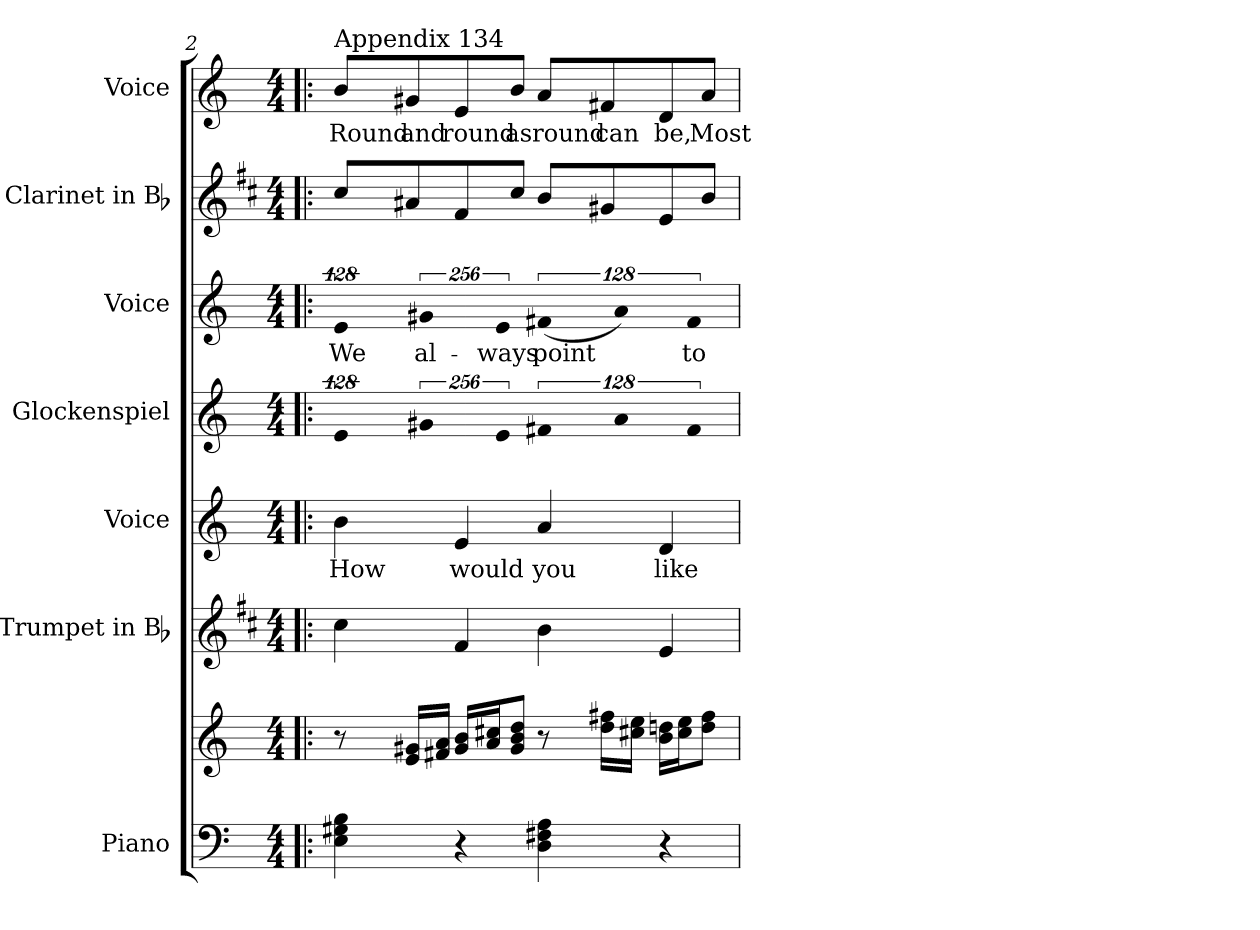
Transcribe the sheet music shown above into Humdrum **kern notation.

**kern	**kern	**kern	**kern	**text	**kern	**kern	**text	**kern	**kern	**text
*part7	*part7	*part6	*part5	*part5	*part4	*part3	*part3	*part2	*part1	*part1
*staff8	*staff7	*staff6	*staff5	*staff5	*staff4	*staff3	*staff3	*staff2	*staff1	*staff1
*I"Piano	*	*I"Trumpet in Bb	*I"Voice	*	*I"Glockenspiel	*I"Voice	*	*I"Clarinet in Bb	*I"Voice	*
*I'Pno.	*	*I'Tpt.	*I'Voice	*	*I'Glock.	*I'Voice	*	*I'Cl.	*I'Voice	*
*clefF4	*clefG2	*clefG2	*clefG2	*	*clefG2	*clefG2	*	*clefG2	*clefG2	*
*	*	*ITrd1c2	*	*	*ITrd-14c-24	*	*	*ITrd1c2	*	*
*k[]	*k[]	*k[]	*k[]	*	*k[]	*k[]	*	*k[]	*k[]	*
*C:	*C:	*C:	*C:	*	*C:	*C:	*	*C:	*C:	*
*M4/4	*M4/4	*M4/4	*M4/4	*	*M4/4	*M4/4	*	*M4/4	*M4/4	*
=2!|:	=2!|:	=2!|:	=2!|:	=2!|:	=2!|:	=2!|:	=2!|:	=2!|:	=2!|:	=2!|:
!	!	!	!	!LO:LY:b:color=#000000	!LO:N:vis=4	!LO:N:vis=4	!	!	!	!
!	!	!	!	!	!	!	!LO:LY:b:color=#000000	!	!	!
!	!	!	!	!	!	!	!	!	!LO:TX:a:t=Appendix 134	!
!	!	!	!	!	!	!	!	!	!	!LO:LY:b:color=#000000
4Ei\ 4G#Xi 4Bi	8r	4bi\	4bi\	How	512%85eeei/	512%85ei/	We	8bi/L	8bi/L	Round
!	!	!	!	!	!	!	!	!	!	!LO:LY:b:color=#000000
.	16ei/ 16g#XiLL	.	.	.	.	.	.	8g#Xi/	8g#Xi/	and
!	!	!	!	!	!LO:N:vis=4	!LO:N:vis=4	!	!	!	!
!	!	!	!	!	!	!	!LO:LY:b:color=#000000	!	!	!
.	.	.	.	.	1024%171ggg#Xi/	1024%171g#Xi/	al-	.	.	.
.	16f#Xi/ 16aiJJ	.	.	.	.	.	.	.	.	.
!	!	!	!	!LO:LY:b:color=#000000	!	!	!	!	!	!
!	!	!	!	!	!	!	!	!	!	!LO:LY:b:color=#000000
4r	16g#i/ 16biLL	4ei/	4ei/	would	.	.	.	8ei/	8ei/	round
.	16ai/ 16cc#XiJ	.	.	.	.	.	.	.	.	.
!	!	!	!	!	!LO:N:vis=4	!LO:N:vis=4	!	!	!	!
!	!	!	!	!	!	!	!LO:LY:b:color=#000000	!	!	!
.	.	.	.	.	1024%171eeei/	1024%171ei/	-ways	.	.	.
!	!	!	!	!	!	!	!	!	!	!LO:LY:b:color=#000000
.	8g#i/ 8bi 8ddiJ	.	.	.	.	.	.	8bi/J	8bi/J	as
!	!	!	!	!LO:LY:b:color=#000000	!LO:N:vis=4	!LO:N:vis=4	!	!	!	!
!	!	!	!	!	!	!	!LO:LY:b:color=#000000	!	!	!
!	!	!	!	!	!	!	!	!	!	!LO:LY:b:color=#000000
4Di\ 4F#Xi 4Ai	8r	4ai\	4ai/	you	512%85fff#Xi/	(512%85f#Xi/	point	8ai/L	8ai/L	round
!	!	!	!	!	!	!	!	!	!	!LO:LY:b:color=#000000
.	16ddi\ 16ff#XiLL	.	.	.	.	.	.	8f#Xi/	8f#Xi/	can
!	!	!	!	!	!LO:N:vis=4	!LO:N:vis=4	!	!	!	!
.	.	.	.	.	1024%171aaai/	1024%171ai/)	.	.	.	.
.	16cc#Xi\ 16eeiJJ	.	.	.	.	.	.	.	.	.
!	!	!	!	!LO:LY:b:color=#000000	!	!	!	!	!	!
!	!	!	!	!	!	!	!	!	!	!LO:LY:b:color=#000000
4r	16bi\ 16ddniLL	4di/	4di/	like	.	.	.	8di/	8di/	be,
.	16cc#i\ 16eeiJ	.	.	.	.	.	.	.	.	.
!	!	!	!	!	!LO:N:vis=4	!LO:N:vis=4	!	!	!	!
!	!	!	!	!	!	!	!LO:LY:b:color=#000000	!	!	!
.	.	.	.	.	1024%171fff#i/	1024%171f#i/	to	.	.	.
!	!	!	!	!	!	!	!	!	!	!LO:LY:b:color=#000000
.	8ddi\ 8ff#iJ	.	.	.	.	.	.	8ai/J	8ai/J	Most
=	=	=	=	=	=	=	=	=	=	=
*-	*-	*-	*-	*-	*-	*-	*-	*-	*-	*-
